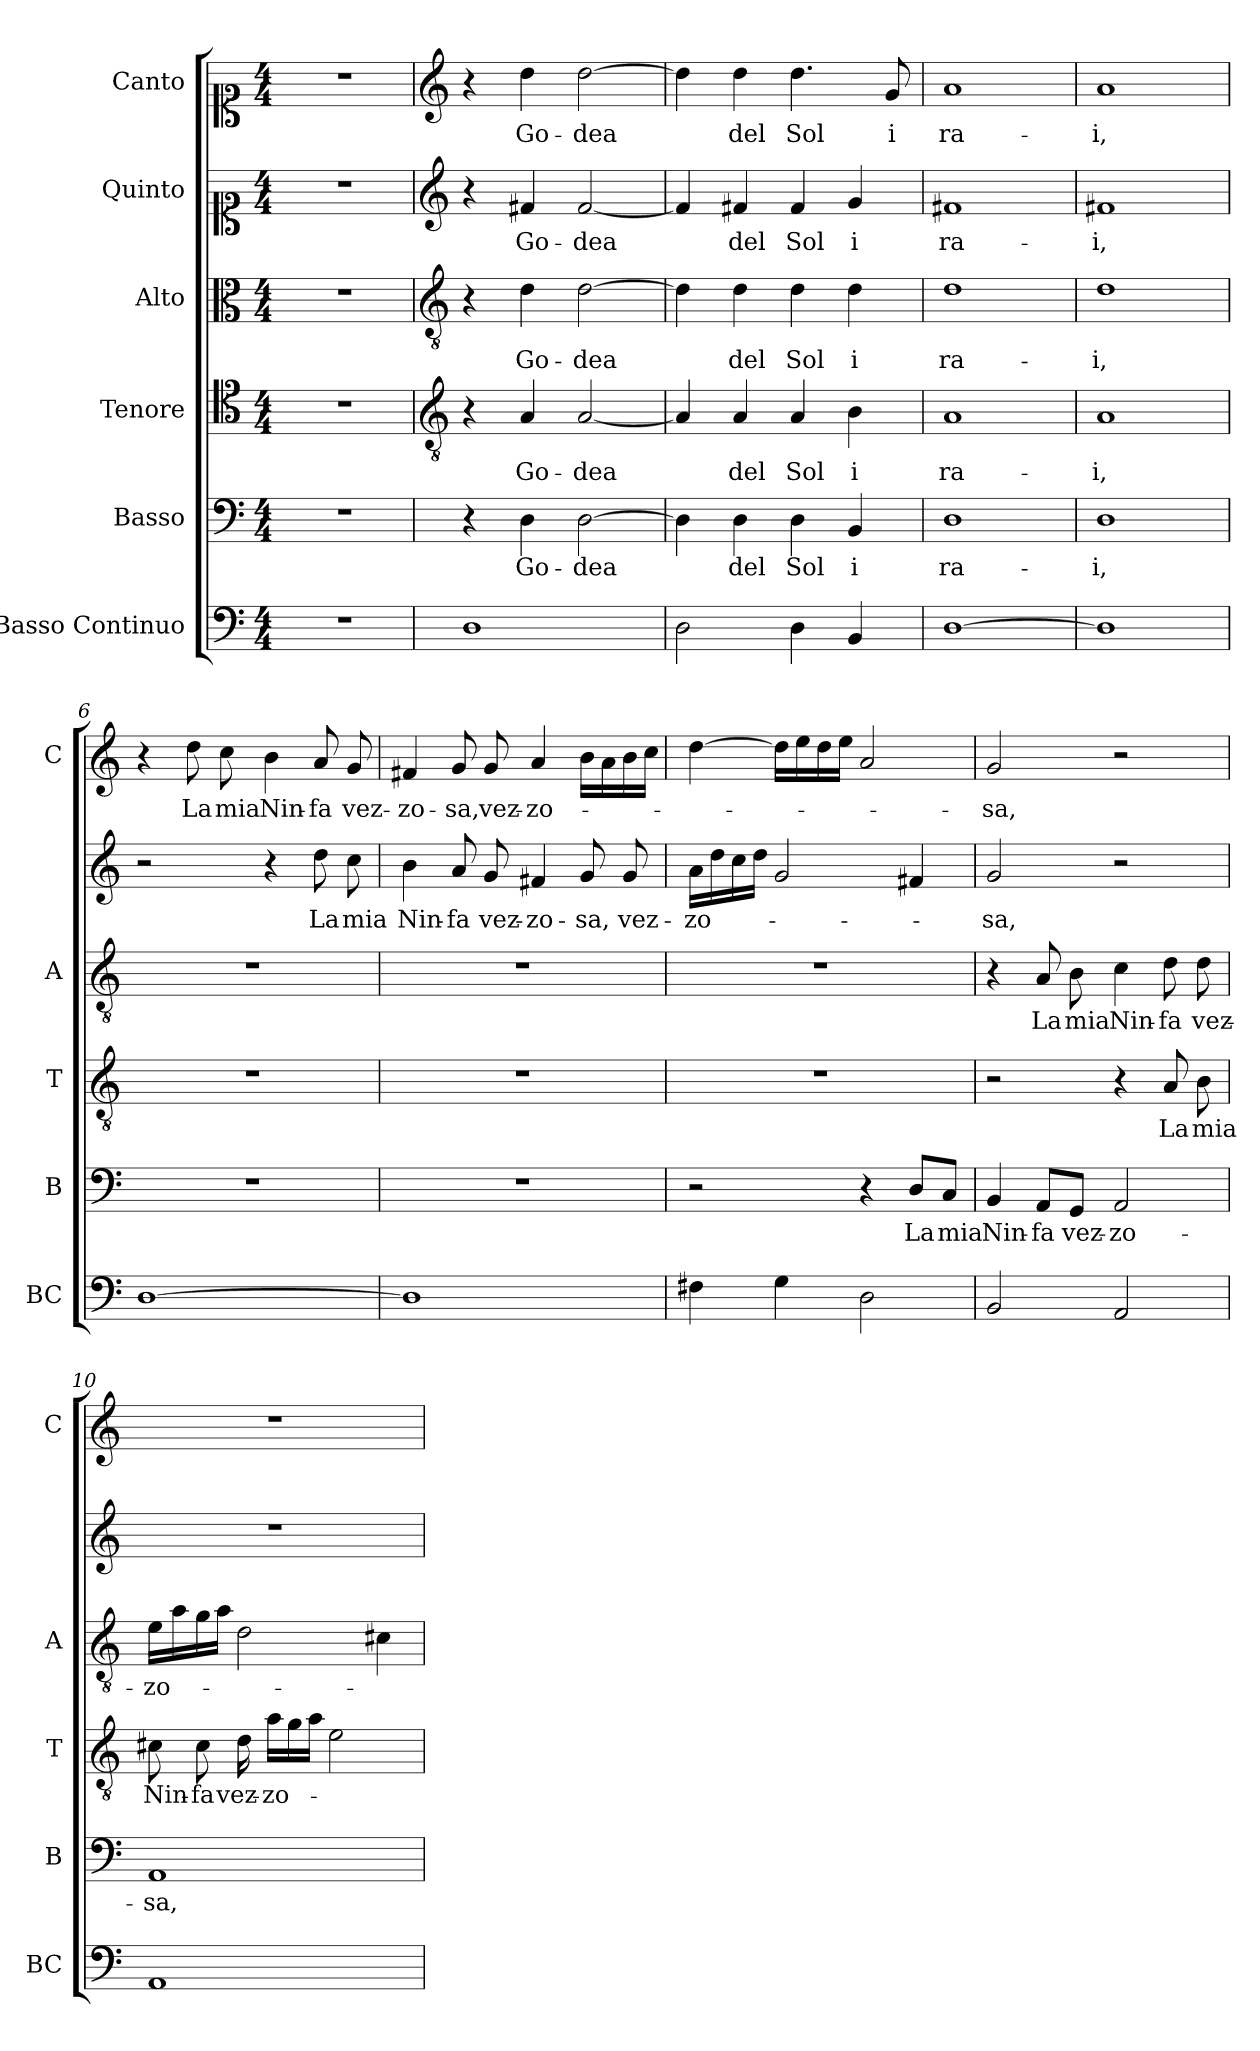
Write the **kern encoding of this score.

**kern	**kern	**text	**kern	**text	**kern	**text	**kern	**text	**kern	**text
*part6	*part5	*part5	*part4	*part4	*part3	*part3	*part2	*part2	*part1	*part1
*staff6	*staff5	*staff5	*staff4	*staff4	*staff3	*staff3	*staff2	*staff2	*staff1	*staff1
*I"Basso Continuo	*I"Basso	*	*I"Tenore	*	*I"Alto	*	*I"Quinto	*	*I"Canto	*
*I'BC	*I'B	*	*I'T	*	*I'A	*	*	*	*I'C	*
*clefF4	*clefF4	*	*clefC4	*	*clefC3	*	*clefC1	*	*clefC1	*
*k[]	*k[]	*	*k[]	*	*k[]	*	*k[]	*	*k[]	*
*C:	*C:	*	*C:	*	*C:	*	*C:	*	*C:	*
*M4/4	*M4/4	*	*M4/4	*	*M4/4	*	*M4/4	*	*M4/4	*
=1	=1	=1	=1	=1	=1	=1	=1	=1	=1	=1
1r	1r	.	1r	.	1r	.	1r	.	1r	.
=2	=2	=2	=2	=2	=2	=2	=2	=2	=2	=2
*	*	*	*clefGv2	*	*clefGv2	*	*clefG2	*	*clefG2	*
1D	4r	.	4r	.	4r	.	4r	.	4r	.
!	!	!LO:LY:b	!	!LO:LY:b	!	!LO:LY:b	!	!LO:LY:b	!	!LO:LY:b
.	4D\	Go-	4A/	Go-	4d\	Go-	4f#X/	Go-	4dd\	Go-
!	!	!LO:LY:b	!	!LO:LY:b	!	!LO:LY:b	!	!LO:LY:b	!	!LO:LY:b
.	[2D\	-dea	[2A/	-dea	[2d\	-dea	[2f#/	-dea	[2dd\	-dea
=3	=3	=3	=3	=3	=3	=3	=3	=3	=3	=3
2D\	4D\]	.	4A/]	.	4d\]	.	4f#/]	.	4dd\]	.
!	!	!LO:LY:b	!	!LO:LY:b	!	!LO:LY:b	!	!LO:LY:b	!	!LO:LY:b
.	4D\	del	4A/	del	4d\	del	4f#X/	del	4dd\	del
!	!	!LO:LY:b	!	!LO:LY:b	!	!LO:LY:b	!	!LO:LY:b	!	!LO:LY:b
4D\	4D\	Sol	4A/	Sol	4d\	Sol	4f#/	Sol	4.dd\	Sol
!	!	!LO:LY:b	!	!LO:LY:b	!	!LO:LY:b	!	!LO:LY:b	!	!
4BB/	4BB/	i	4B\	i	4d\	i	4g/	i	.	.
!	!	!	!	!	!	!	!	!	!	!LO:LY:b
.	.	.	.	.	.	.	.	.	8g/	i
=4	=4	=4	=4	=4	=4	=4	=4	=4	=4	=4
!	!	!LO:LY:b	!	!LO:LY:b	!	!LO:LY:b	!	!LO:LY:b	!	!LO:LY:b
[1D	1D	ra-	1A	ra-	1d	ra-	1f#X	ra-	1a	ra-
=5	=5	=5	=5	=5	=5	=5	=5	=5	=5	=5
!	!	!LO:LY:b	!	!LO:LY:b	!	!LO:LY:b	!	!LO:LY:b	!	!LO:LY:b
1D]	1D	-i,	1A	-i,	1d	-i,	1f#X	-i,	1a	-i,
=6	=6	=6	=6	=6	=6	=6	=6	=6	=6	=6
[1D	1r	.	1r	.	1r	.	2r	.	4r	.
!	!	!	!	!	!	!	!	!	!	!LO:LY:b
.	.	.	.	.	.	.	.	.	8dd\	La
!	!	!	!	!	!	!	!	!	!	!LO:LY:b
.	.	.	.	.	.	.	.	.	8cc\	mia
!	!	!	!	!	!	!	!	!	!	!LO:LY:b
.	.	.	.	.	.	.	4r	.	4b\	Nin-
!	!	!	!	!	!	!	!	!LO:LY:b	!	!LO:LY:b
.	.	.	.	.	.	.	8dd\	La	8a/	-fa
!	!	!	!	!	!	!	!	!LO:LY:b	!	!LO:LY:b
.	.	.	.	.	.	.	8cc\	mia	8g/	vez-
=7	=7	=7	=7	=7	=7	=7	=7	=7	=7	=7
!	!	!	!	!	!	!	!	!LO:LY:b	!	!LO:LY:b
1D]	1r	.	1r	.	1r	.	4b\	Nin-	4f#X/	-zo-
!	!	!	!	!	!	!	!	!LO:LY:b	!	!LO:LY:b
.	.	.	.	.	.	.	8a/	-fa	8g/	-sa,
!	!	!	!	!	!	!	!	!LO:LY:b	!	!LO:LY:b
.	.	.	.	.	.	.	8g/	vez-	8g/	vez-
!	!	!	!	!	!	!	!	!LO:LY:b	!	!LO:LY:b
.	.	.	.	.	.	.	4f#X/	-zo-	4a/	-zo-
!	!	!	!	!	!	!	!	!LO:LY:b	!	!
.	.	.	.	.	.	.	8g/	-sa,	16b\LL	.
.	.	.	.	.	.	.	.	.	16a\	.
!	!	!	!	!	!	!	!	!LO:LY:b	!	!
.	.	.	.	.	.	.	8g/	vez-	16b\	.
.	.	.	.	.	.	.	.	.	16cc\JJ	.
=8	=8	=8	=8	=8	=8	=8	=8	=8	=8	=8
!	!	!	!	!	!	!	!	!LO:LY:b	!	!
4F#X\	2r	.	1r	.	1r	.	16a\LL	-zo-	[4dd\	.
.	.	.	.	.	.	.	16dd\	.	.	.
.	.	.	.	.	.	.	16cc\	.	.	.
.	.	.	.	.	.	.	16dd\JJ	.	.	.
4G\	.	.	.	.	.	.	2g/	.	16dd\LL]	.
.	.	.	.	.	.	.	.	.	16ee\	.
.	.	.	.	.	.	.	.	.	16dd\	.
.	.	.	.	.	.	.	.	.	16ee\JJ	.
2D\	4r	.	.	.	.	.	.	.	2a/	.
!	!	!LO:LY:b	!	!	!	!	!	!	!	!
.	8D/L	La	.	.	.	.	4f#X/	.	.	.
!	!	!LO:LY:b	!	!	!	!	!	!	!	!
.	8C/J	mia	.	.	.	.	.	.	.	.
!!LO:LB:g=z
=9	=9	=9	=9	=9	=9	=9	=9	=9	=9	=9
!	!	!LO:LY:b	!	!	!	!	!	!LO:LY:b	!	!LO:LY:b
2BB/	4BB/	Nin-	2r	.	4r	.	2g/	-sa,	2g/	-sa,
!	!	!LO:LY:b	!	!	!	!LO:LY:b	!	!	!	!
.	8AA/L	-fa	.	.	8A/	La	.	.	.	.
!	!	!LO:LY:b	!	!	!	!LO:LY:b	!	!	!	!
.	8GG/J	vez-	.	.	8B\	mia	.	.	.	.
!	!	!LO:LY:b	!	!	!	!LO:LY:b	!	!	!	!
2AA/	2AA/	-zo-	4r	.	4c\	Nin-	2r	.	2r	.
!	!	!	!	!LO:LY:b	!	!LO:LY:b	!	!	!	!
.	.	.	8A/	La	8d\	-fa	.	.	.	.
!	!	!	!	!LO:LY:b	!	!LO:LY:b	!	!	!	!
.	.	.	8B\	mia	8d\	vez-	.	.	.	.
=10	=10	=10	=10	=10	=10	=10	=10	=10	=10	=10
!	!	!LO:LY:b	!	!LO:LY:b	!	!LO:LY:b	!	!	!	!
1AA	1AA	-sa,	8c#X\	Nin-	16e\LL	-zo-	1r	.	1r	.
.	.	.	.	.	16a\	.	.	.	.	.
!	!	!	!	!LO:LY:b	!	!	!	!	!	!
.	.	.	8c#\	-fa	16g\	.	.	.	.	.
.	.	.	.	.	16a\JJ	.	.	.	.	.
!	!	!	!	!LO:LY:b	!	!	!	!	!	!
.	.	.	16d\	vez-	2d\	.	.	.	.	.
!	!	!	!	!LO:LY:b	!	!	!	!	!	!
.	.	.	16a\LL	-zo-	.	.	.	.	.	.
.	.	.	16g\	.	.	.	.	.	.	.
.	.	.	16a\JJ	.	.	.	.	.	.	.
.	.	.	2e\	.	.	.	.	.	.	.
.	.	.	.	.	4c#X\	.	.	.	.	.
=	=	=	=	=	=	=	=	=	=	=
*-	*-	*-	*-	*-	*-	*-	*-	*-	*-	*-
